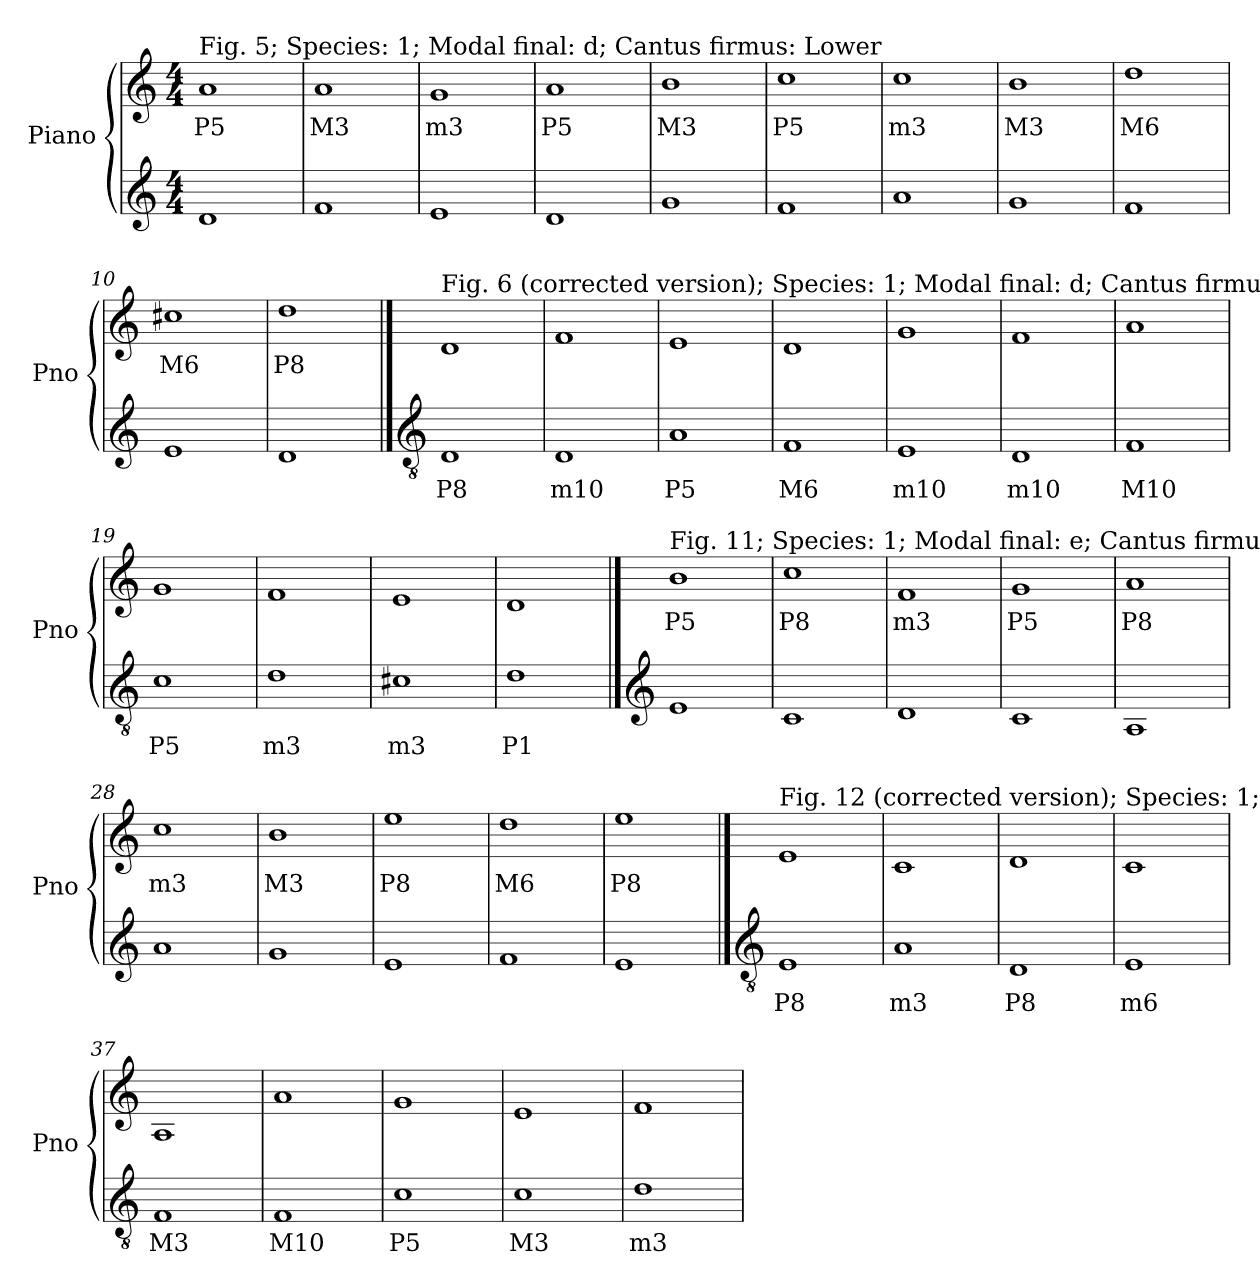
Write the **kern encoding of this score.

**kern	**text	**kern	**text
*part2	*part2	*part1	*part1
*staff2	*staff2	*staff1	*staff1
*I"Piano	*	*I"Piano	*
*I'Pno	*	*I'Pno	*
*clefG2	*	*clefG2	*
*k[]	*	*k[]	*
*M4/4	*	*M4/4	*
=1	=1	=1	=1
!	!	!LO:TX:a:t=Fig. 5; Species&colon; 1; Modal final&colon; d; Cantus firmus&colon; Lower	!
!	!	!	!LO:LY:b
1d	.	1a	P5
=2	=2	=2	=2
!	!	!	!LO:LY:b
1f	.	1a	M3
=3	=3	=3	=3
!	!	!	!LO:LY:b
1e	.	1g	m3
=4	=4	=4	=4
!	!	!	!LO:LY:b
1d	.	1a	P5
=5	=5	=5	=5
!	!	!	!LO:LY:b
1g	.	1b	M3
=6	=6	=6	=6
!	!	!	!LO:LY:b
1f	.	1cc	P5
=7	=7	=7	=7
!	!	!	!LO:LY:b
1a	.	1cc	m3
=8	=8	=8	=8
!	!	!	!LO:LY:b
1g	.	1b	M3
=9	=9	=9	=9
!	!	!	!LO:LY:b
1f	.	1dd	M6
=10	=10	=10	=10
!	!	!	!LO:LY:b
1e	.	1cc#X	M6
=11	=11	=11	=11
!	!	!	!LO:LY:b
1d	.	1dd	P8
!!LO:LB:g=z
==12	==12	==12	==12
*clefGv2	*	*	*
!	!	!LO:TX:a:t=Fig. 6 (corrected version); Species&colon; 1; Modal final&colon; d; Cantus firmus&colon; Upper	!
!	!LO:LY:b	!	!
1D	P8	1d	.
=13	=13	=13	=13
!	!LO:LY:b	!	!
1D	m10	1f	.
=14	=14	=14	=14
!	!LO:LY:b	!	!
1A	P5	1e	.
=15	=15	=15	=15
!	!LO:LY:b	!	!
1F	M6	1d	.
=16	=16	=16	=16
!	!LO:LY:b	!	!
1E	m10	1g	.
=17	=17	=17	=17
!	!LO:LY:b	!	!
1D	m10	1f	.
=18	=18	=18	=18
!	!LO:LY:b	!	!
1F	M10	1a	.
=19	=19	=19	=19
!	!LO:LY:b	!	!
1c	P5	1g	.
=20	=20	=20	=20
!	!LO:LY:b	!	!
1d	m3	1f	.
=21	=21	=21	=21
!	!LO:LY:b	!	!
1c#X	m3	1e	.
=22	=22	=22	=22
!	!LO:LY:b	!	!
1d	P1	1d	.
!!LO:LB:g=z
==23	==23	==23	==23
*clefG2	*	*	*
!	!	!LO:TX:a:t=Fig. 11; Species&colon; 1; Modal final&colon; e; Cantus firmus&colon; Lower	!
!	!	!	!LO:LY:b
1e	.	1b	P5
=24	=24	=24	=24
!	!	!	!LO:LY:b
1c	.	1cc	P8
=25	=25	=25	=25
!	!	!	!LO:LY:b
1d	.	1f	m3
=26	=26	=26	=26
!	!	!	!LO:LY:b
1c	.	1g	P5
=27	=27	=27	=27
!	!	!	!LO:LY:b
1A	.	1a	P8
=28	=28	=28	=28
!	!	!	!LO:LY:b
1a	.	1cc	m3
=29	=29	=29	=29
!	!	!	!LO:LY:b
1g	.	1b	M3
=30	=30	=30	=30
!	!	!	!LO:LY:b
1e	.	1ee	P8
=31	=31	=31	=31
!	!	!	!LO:LY:b
1f	.	1dd	M6
=32	=32	=32	=32
!	!	!	!LO:LY:b
1e	.	1ee	P8
!!LO:LB:g=z
==33	==33	==33	==33
*clefGv2	*	*	*
!	!	!LO:TX:a:t=Fig. 12 (corrected version); Species&colon; 1; Modal final&colon; e; Cantus firmus&colon; Upper	!
!	!LO:LY:b	!	!
1E	P8	1e	.
=34	=34	=34	=34
!	!LO:LY:b	!	!
1A	m3	1c	.
=35	=35	=35	=35
!	!LO:LY:b	!	!
1D	P8	1d	.
=36	=36	=36	=36
!	!LO:LY:b	!	!
1E	m6	1c	.
=37	=37	=37	=37
!	!LO:LY:b	!	!
1F	M3	1A	.
=38	=38	=38	=38
!	!LO:LY:b	!	!
1F	M10	1a	.
=39	=39	=39	=39
!	!LO:LY:b	!	!
1c	P5	1g	.
=40	=40	=40	=40
!	!LO:LY:b	!	!
1c	M3	1e	.
=41	=41	=41	=41
!	!LO:LY:b	!	!
1d	m3	1f	.
=	=	=	=
*-	*-	*-	*-
